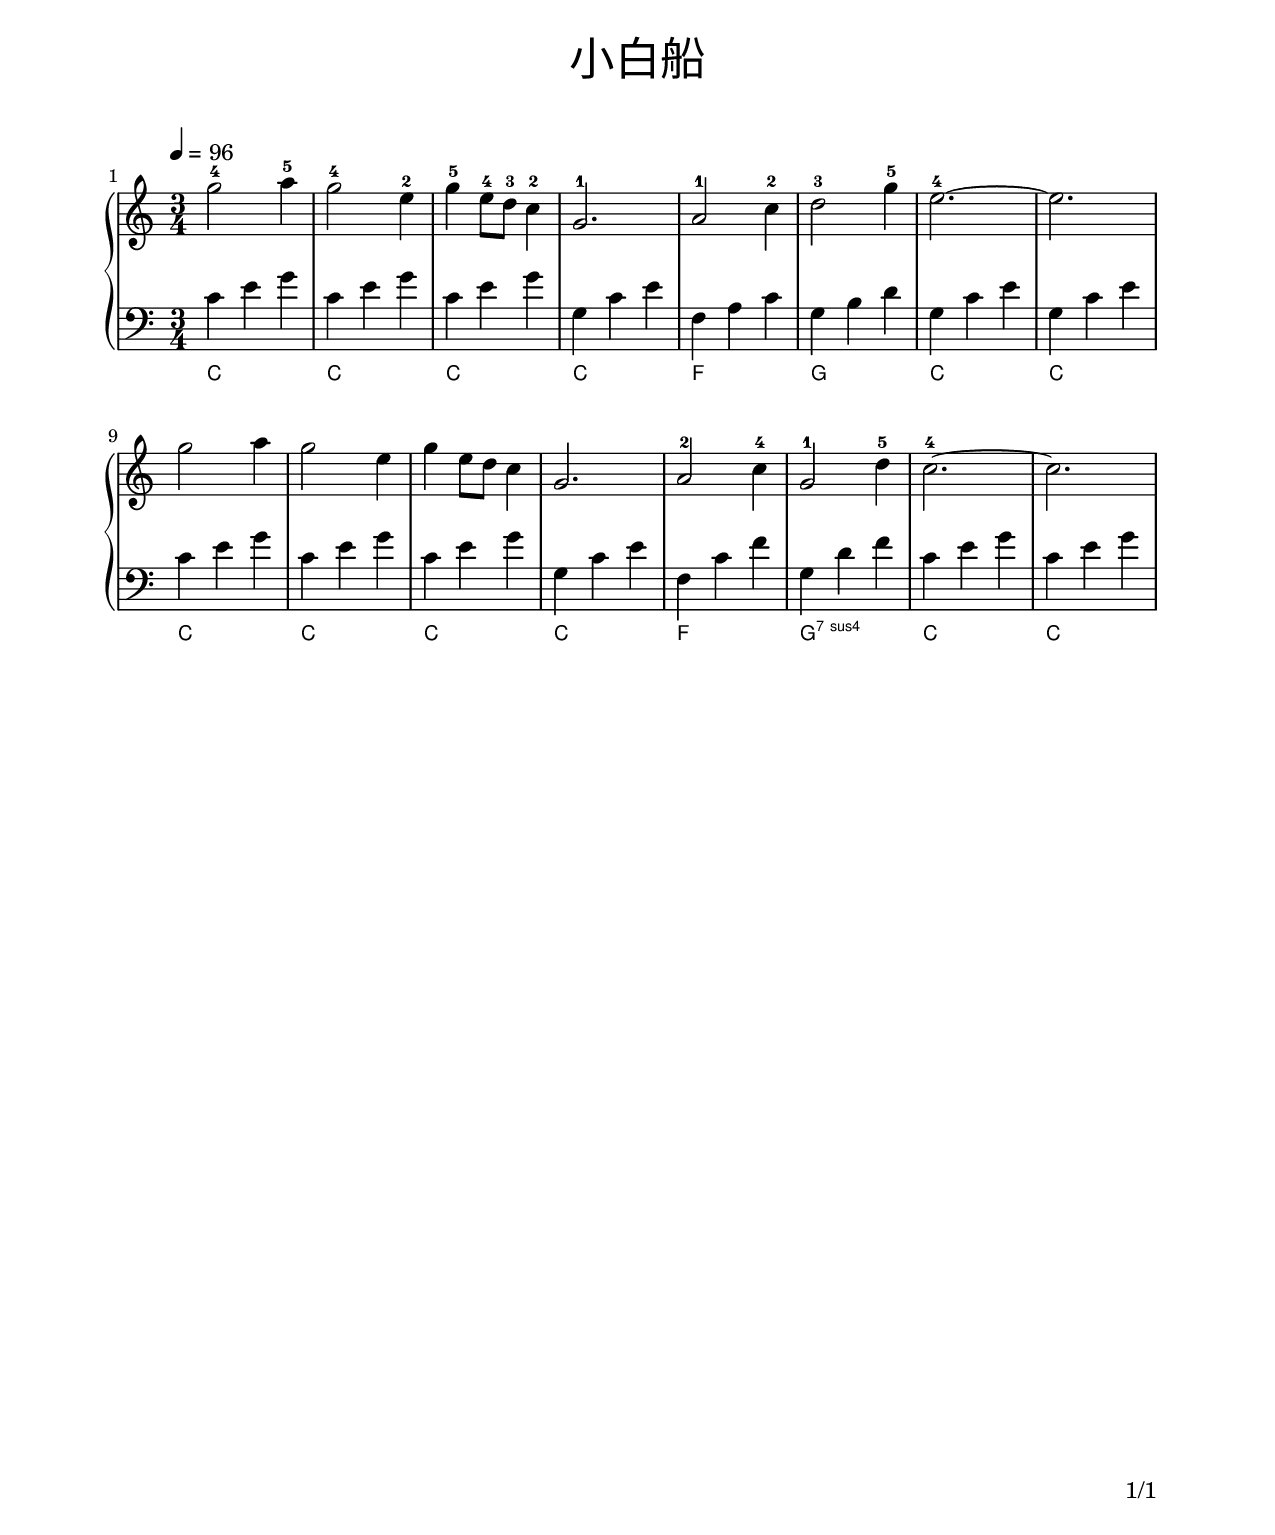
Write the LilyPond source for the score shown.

\version "2.24.3"
\include "../settings.v1.ly"

\header {
  title = \markup \override #'((font-name . "FangSong")(font-size . 6)) "小白船"
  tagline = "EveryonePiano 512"
}

\paper {
  total-page = 1
}

\markup \vspace #1.25

Ci        = { c'4 e'4 g'4 }
Cii       = { g4  c'4 e'4 }
Fi        = { f4  a4  c'4 }
Fii       = { f4  c'4 f'4 }
G         = { g4  b4  d'4 }
Gsevensus = { g4  d'4 f'4 }

\score {
  \new PianoStaff <<
    \new Staff {
      \tempo 4 = 96
      \clef treble
      \key c \major
      \time 3/4
      
      g''2^4 a''4^5 | g''2^4 e''4^2 | g''4^5 e''8^4 d''8^3 c''4^2 | g'2.^1 |
      a'2^1  c''4^2 | d''2^3 g''4^5 | e''2.~^4                    | e''2.  | \break
      g''2   a''4   | g''2   e''4   | g''4   e''8   d''8   c''4   | g'2.   |
      a'2^2  c''4^4 | g'2^1  d''4^5 | c''2.~^4                    | c''2.  | \break
    }
    \new Staff {
      \clef bass
      \key c \major
      \time 3/4
      
      \Ci  | \Ci        | \Ci  | \Cii |
      \Fi  | \G         | \Cii | \Cii |
      \Ci  | \Ci        | \Ci  | \Cii |
      \Fii | \Gsevensus | \Ci  | \Ci  |
      
    }
    \chords {
      c2. | c2.       | c2. | c2. |
      f2. | g2.       | c2. | c2. |
      c2. | c2.       | c2. | c2. |
      f2. | g2.:7sus4 | c2. | c2. |
    }
  >>
  \layout {}
  \midi {}
}
